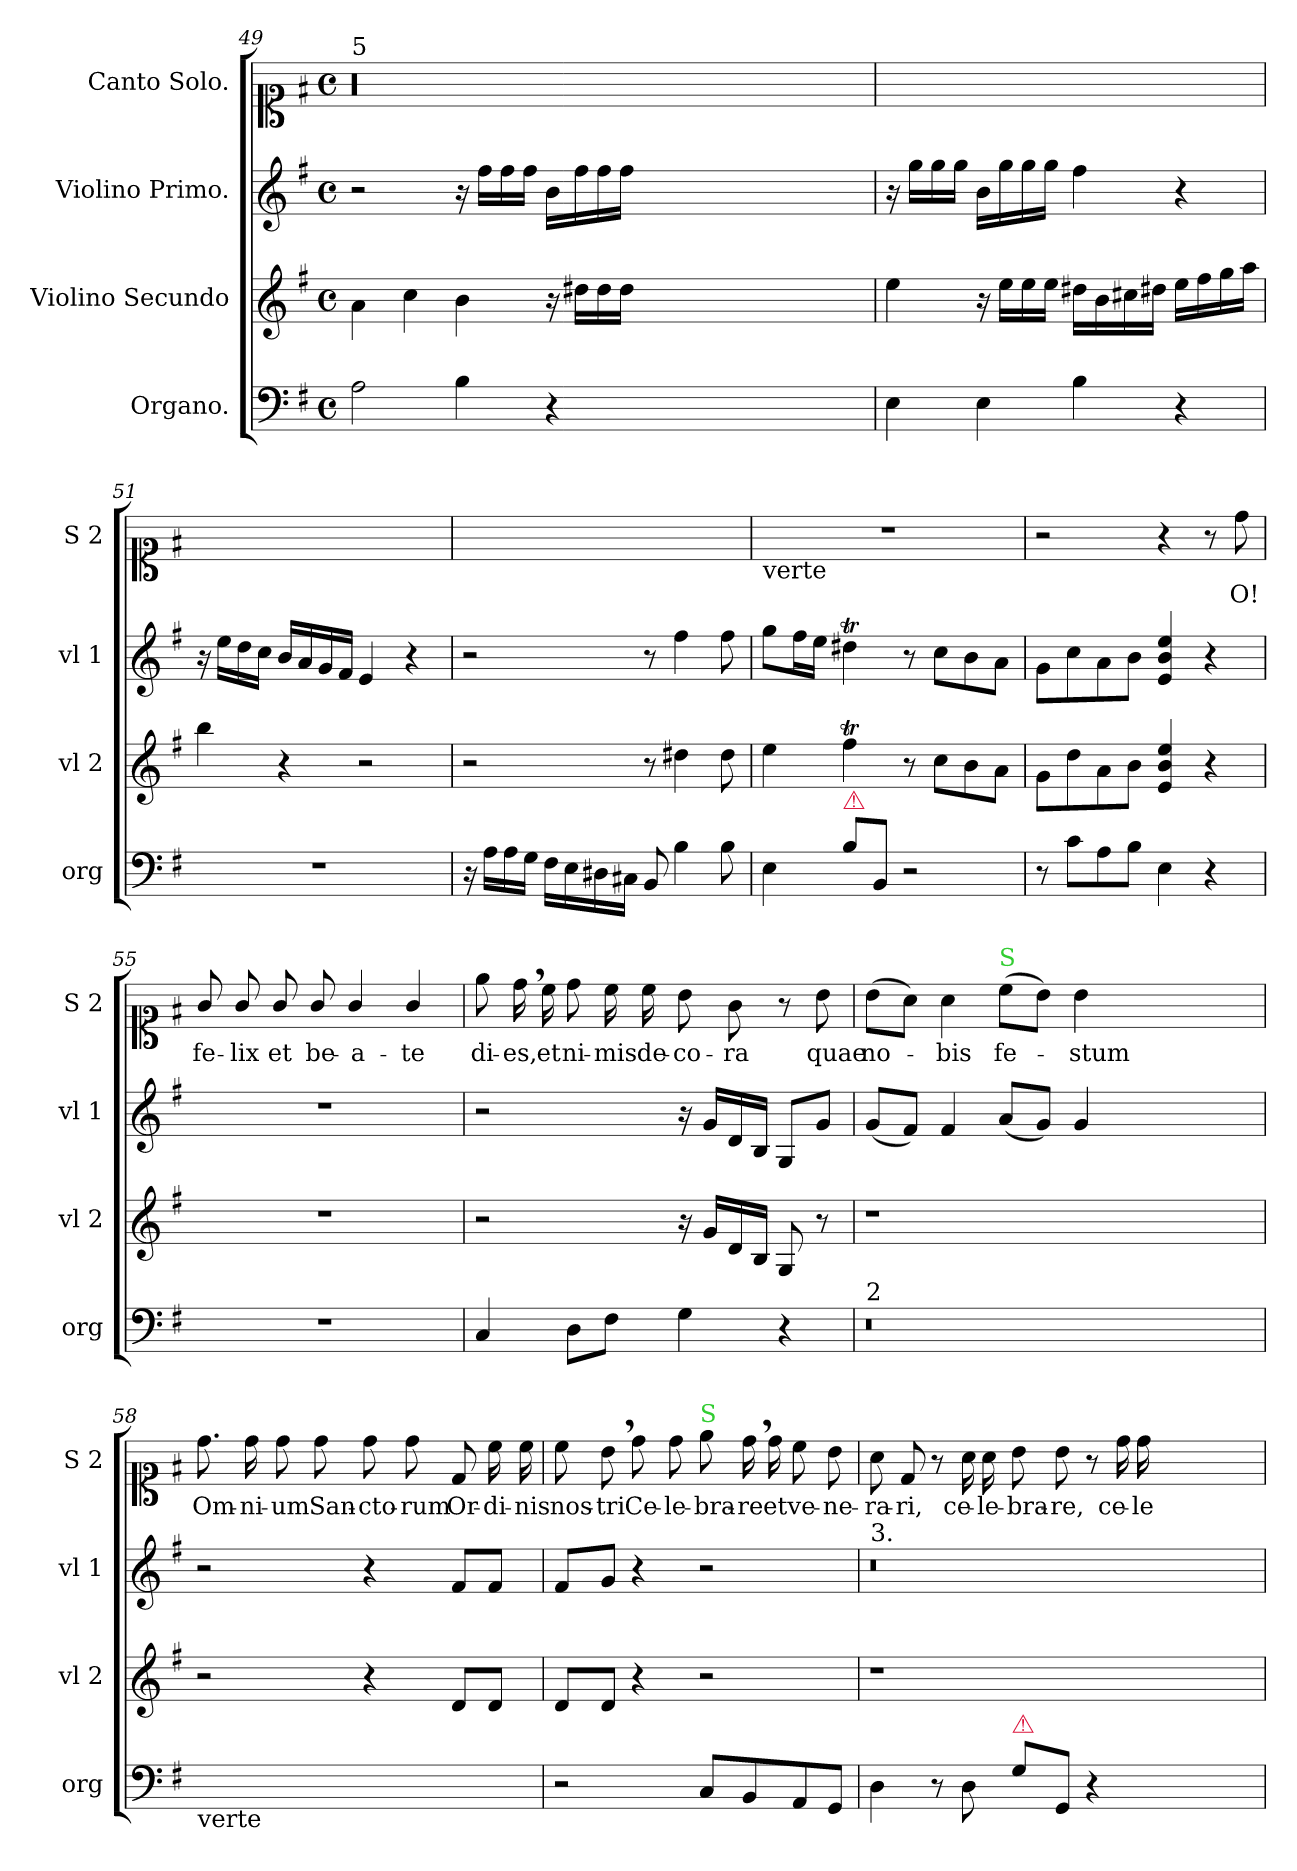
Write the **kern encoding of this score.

**kern	**dynam	**kern	**dynam	**kern	**dynam	**kern	**text
*part4	*part4	*part3	*part3	*part2	*part2	*part1	*part1
*staff4	*staff4	*staff3	*staff3	*staff2	*staff2	*staff1	*staff1
*I"Organo.	*	*I"Violino Secundo	*	*I"Violino Primo.	*	*I"Canto Solo.	*
*I'org	*	*I'vl 2	*	*I'vl 1	*	*I'S 2	*
*clefF4	*	*clefG2	*	*clefG2	*	*clefC1	*
*k[f#]	*	*k[f#]	*	*k[f#]	*	*k[f#]	*
*M4/4	*	*M4/4	*	*M4/4	*	*M4/4	*
*met(c)	*	*met(c)	*	*met(c)	*	*met(c)	*
=49	=49	=49	=49	=49	=49	=49	=49
!	!	!	!	!	!	!LO:TX:a:t=5	!
2A	.	4a\	.	2r	.	00r	.
.	.	4cc	.	.	.	.	.
4B	.	4b	.	16r	.	.	.
.	.	.	.	16ff#LL	.	.	.
.	.	.	.	16ff#	.	.	.
.	.	.	.	16ff#JJ	.	.	.
4r	.	16r	.	16bLL	.	.	.
.	.	16dd#XLL	.	16ff#	.	.	.
.	.	16dd#	.	16ff#	.	.	.
.	.	16dd#JJ	.	16ff#JJ	.	.	.
0.ryy	.	0.ryy	.	0.ryy	.	.	.
=50	=50	=50	=50	=50	=50	=50	=50
4E	.	4ee	.	16r	.	1ryy	.
.	.	.	.	16ggLL	.	.	.
.	.	.	.	16gg	.	.	.
.	.	.	.	16ggJJ	.	.	.
4E	.	16r	.	16bLL	.	.	.
.	.	16eeLL	.	16gg	.	.	.
.	.	16ee	.	16gg	.	.	.
.	.	16eeJJ	.	16ggJJ	.	.	.
4B	.	16dd#XLL	.	4ff#	.	.	.
.	.	16b	.	.	.	.	.
.	.	16cc#X	.	.	.	.	.
.	.	16dd#XJJ	.	.	.	.	.
4r	.	16eeLL	.	4r	.	.	.
.	.	16ff#	.	.	.	.	.
.	.	16gg	.	.	.	.	.
.	.	16aaJJ	.	.	.	.	.
=51	=51	=51	=51	=51	=51	=51	=51
1r	.	4bb	.	16r	.	1ryy	.
.	.	.	.	16eeLL	.	.	.
.	.	.	.	16dd	.	.	.
.	.	.	.	16ccJJ	.	.	.
.	.	4r	.	16bLL	.	.	.
.	.	.	.	16a	.	.	.
.	.	.	.	16g	.	.	.
.	.	.	.	16f#JJ	.	.	.
.	.	2r	.	4e	.	.	.
.	.	.	.	4r	.	.	.
=52	=52	=52	=52	=52	=52	=52	=52
16r	.	2r	.	2r	.	1ryy	.
16ALL	.	.	.	.	.	.	.
16A	.	.	.	.	.	.	.
16GJJ	.	.	.	.	.	.	.
16F#LL	.	.	.	.	.	.	.
16E	.	.	.	.	.	.	.
16D#X	.	.	.	.	.	.	.
16C#XJJ	.	.	.	.	.	.	.
8BB	.	8r	.	8r	.	.	.
4B	.	4dd#X	.	4ff#	.	.	.
8B	.	8dd#	.	8ff#	.	.	.
=53	=53	=53	=53	=53	=53	=53	=53
!	!	!	!	!	!	!LO:TX:b:t=verte	!
4E	.	4ee	.	8ggL	.	1r	.
.	.	.	.	16ff#L	.	.	.
.	.	.	.	16eeJJ	.	.	.
!LO:TX:a:color=crimson:t=⚠	!	!	!	!	!	!	!
8B\L	.	4ff#t	.	4dd#Xt	.	.	.
8BB/J	.	.	.	.	.	.	.
2r	.	8r	.	8r	.	.	.
.	.	8ccL	.	8ccL	.	.	.
.	.	8b	.	8b	.	.	.
.	.	8aJ	.	8aJ	.	.	.
=54	=54	=54	=54	=54	=54	=54	=54
8r	.	8g\L	.	8g\L	.	2r	.
8cL	.	8dd\	.	8cc\	.	.	.
8A	.	8a\	.	8a\	.	.	.
8BJ	.	8b\J	.	8b\J	.	.	.
4E	.	4e 4b 4ee	.	4e 4b 4ee	.	4r	.
4r	.	4r	.	4r	.	8r	.
.	.	.	.	.	.	8dd	O!
=55	=55	=55	=55	=55	=55	=55	=55
1r	.	1r	.	1r	.	8g/	fe-
.	.	.	.	.	.	8g/	-lix
.	.	.	.	.	.	8g/	et
.	.	.	.	.	.	8g/	be-
.	.	.	.	.	.	4g/	-a-
.	.	.	.	.	.	4g/	-te
=56	=56	=56	=56	=56	=56	=56	=56
!	!LO:DY:a	!	!LO:DY:a	!	!	!	!
4C	piano	2r	fortè	2r	.	8ee	di-
.	.	.	.	.	.	16dd,	-es,
.	.	.	.	.	.	16cc	et
8DL	.	.	.	.	.	8dd	ni-
8F#J	.	.	.	.	.	16cc	-mis
.	.	.	.	.	.	16cc	de-
4G	.	16r	.	16r	.	8b	-co-
!	!	!	!	!	!LO:DY:a	!	!
.	.	16gLL	.	16gLL	fort.	.	.
.	.	16d	.	16d	.	8g	-ra
.	.	16BJJ	.	16BJJ	.	.	.
4r	.	8G	.	8GL	.	8r	.
!	!	!	!	!	!LO:DY:a	!	!
.	.	8r	.	8gJ	piano	8b	quae
=57	=57	=57	=57	=57	=57	=57	=57
!LO:TX:a:t=2	!	!	!	!	!	!	!
0r	.	1r	.	(<8gL	.	(>8bL	no-
.	.	.	.	8f#J)	.	8aJ)	.
.	.	.	.	4f#	.	4a	-bis
!	!	!	!	!	!	!LO:TX:a:color=limegreen:t=S	!
.	.	.	.	(<8aL	.	(>8ccL	fe-
.	.	.	.	8gJ)	.	8bJ)	.
.	.	.	.	4g	.	4b	-stum
.	.	1ryy	.	1ryy	.	1ryy	.
=58	=58	=58	=58	=58	=58	=58	=58
*	*	*^	*	*	*	*	*
!LO:TX:b:t=verte	!	!	!	!	!	!	!	!
1ryy	.	2r	8.ryy	.	2r	.	8.dd	Om-
!	!	!	!	!LO:DY:a	!	!	!	!
.	.	.	2ryy	piano.	.	.	16dd	-ni-
.	.	.	.	.	.	.	8dd	-um
.	.	.	.	.	.	.	8dd	San-
.	.	4r	.	.	4r	.	8dd	-cto-
.	.	.	.	.	.	.	8dd	-rum
.	.	.	4ryy	.	.	.	.	.
.	.	8dL	.	.	8f#L	.	8d	Or-
.	.	8dJ	.	.	8f#J	.	16cc	-di-
.	.	.	16ryy	.	.	.	16cc	-nis
*	*	*v	*v	*	*	*	*	*
=59	=59	=59	=59	=59	=59	=59	=59
2r	.	8dL	.	8f#L	.	8cc	-nos-
.	.	8dJ	.	8gJ	.	8b,	-tri
.	.	4r	.	4r	.	8dd	Ce-
.	.	.	.	.	.	8dd	-le-
!	!	!	!	!	!	!LO:TX:a:color=limegreen:t=S	!
8CL	.	2r	.	2r	.	8ee	-bra-
8BB	.	.	.	.	.	16dd,	-re
.	.	.	.	.	.	16dd	et
8AA	.	.	.	.	.	8cc	ve-
8GGJ	.	.	.	.	.	8b	-ne-
=60	=60	=60	=60	=60	=60	=60	=60
!	!	!	!	!LO:TX:a:t=3.	!	!	!
4D	.	1r	.	0r	.	8a\	-ra-
.	.	.	.	.	.	8d/	-ri,
8r	.	.	.	.	.	8r	.
8D	.	.	.	.	.	16a	ce-
.	.	.	.	.	.	16a	-le-
!LO:TX:a:color=crimson:t=⚠	!	!	!	!	!	!	!
8G\L	.	.	.	.	.	8b	-bra-
8GG/J	.	.	.	.	.	8b	-re,
4r	.	.	.	.	.	8r	.
.	.	.	.	.	.	16dd	ce-
.	.	.	.	.	.	16dd	-le-
1ryy	.	1ryy	.	.	.	1ryy	.
=	=	=	=	=	=	=	=
*-	*-	*-	*-	*-	*-	*-	*-
